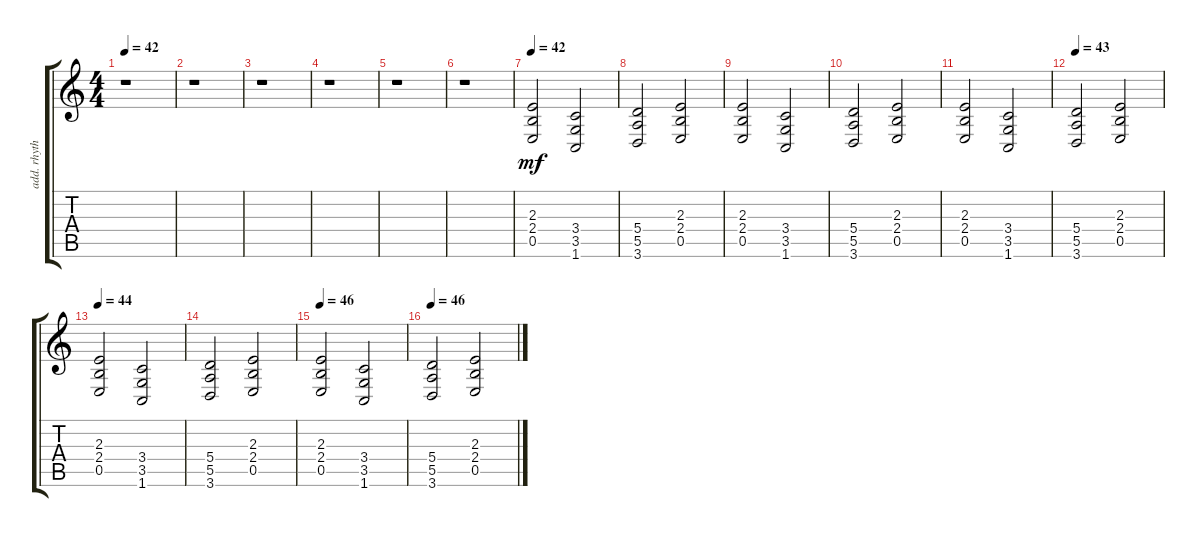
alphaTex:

\track ("add. rhythm guitar" "add. rhyth") {instrument distortionguitar}
\staff {score tabs}
\tuning (B3 Gb3 D3 A2 E2 B1) {hide}
\ts (4 4)
\tempo 42
\clef g2
\ks c
r.1{dy mf} |
r.1 |
r.1 |
r.1 |
r.1 |
r.1 |
\tempo 42
(2.3 2.4 0.5).2 (3.4 3.5 1.6).2 |
(5.4 5.5 3.6).2 (2.3 2.4 0.5).2 |
(2.3 2.4 0.5).2 (3.4 3.5 1.6).2 |
(5.4 5.5 3.6).2 (2.3 2.4 0.5).2 |
(2.3 2.4 0.5).2 (3.4 3.5 1.6).2 |
\tempo 43
(5.4 5.5 3.6).2 (2.3 2.4 0.5).2 |
\tempo 44
(2.3 2.4 0.5).2 (3.4 3.5 1.6).2 |
(5.4 5.5 3.6).2 (2.3 2.4 0.5).2 |
\tempo 46
(2.3 2.4 0.5).2 (3.4 3.5 1.6).2 |
\tempo 46
(5.4 5.5 3.6).2 (2.3 2.4 0.5).2
